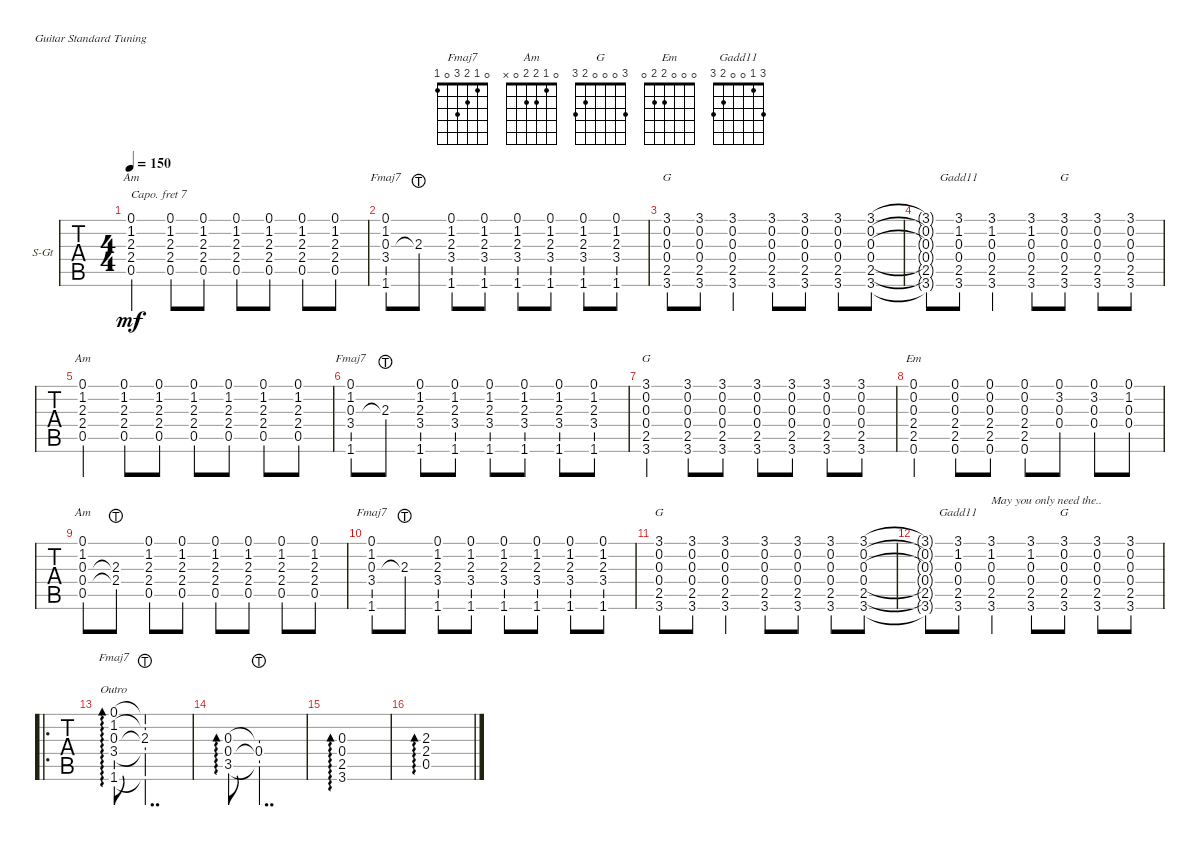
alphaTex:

\defaultSystemsLayout 4
\bracketExtendMode groupsimilarinstruments
\firstSystemTrackNameOrientation horizontal
\otherSystemsTrackNameOrientation horizontal
\track ("Let Her Go" "S-Gt") {instrument acousticguitarsteel}
\staff {tabs}
\capo 7
\tuning (E4 B3 G3 D3 A2 E2)
\chord ("Fmaj7" 0 1 2 3 0 1)
\chord ("Am" 0 1 2 2 0 x)
\chord ("G" 3 0 0 0 2 3)
\chord ("Em" 0 0 0 2 2 0)
\chord ("Gadd11" 3 1 0 0 2 3)
\ts (4 4)
\tempo 150
\clef g2
\ks c
(0.1 1.2 2.3 2.4 0.5).4{ch "Am" dy mf} (0.1 1.2 2.3 2.4 0.5).8 (0.1 1.2 2.3 2.4 0.5).8 (0.1 1.2 2.3 2.4 0.5).8 (0.1 1.2 2.3 2.4 0.5).8 (0.1 1.2 2.3 2.4 0.5).8 (0.1 1.2 2.3 2.4 0.5).8 |
(1.6 3.4 0.3 1.2 0.1).8{ch "Fmaj7"} 2.3{lht}.8 (1.6 3.4 2.3 1.2 0.1).8 (1.6 3.4 2.3 1.2 0.1).8 (1.6 3.4 2.3 1.2 0.1).8 (1.6 3.4 2.3 1.2 0.1).8 (1.6 3.4 2.3 1.2 0.1).8 (1.6 3.4 2.3 1.2 0.1).8 |
(3.1 0.2 0.3 0.4 2.5 3.6).8{ch "G"} (3.1 0.2 0.3 0.4 2.5 3.6).8 (3.1 0.2 0.3 0.4 2.5 3.6).4 (3.1 0.2 0.3 0.4 2.5 3.6).8 (3.1 0.2 0.3 0.4 2.5 3.6).8 (3.1 0.2 0.3 0.4 2.5 3.6).8 (3.1 0.2 0.3 0.4 2.5 3.6).8 |
(3.1{t} 0.2{t} 0.3{t} 0.4{t} 2.5{t} 3.6{t}).8 (3.1 1.2 0.3 0.4 2.5 3.6).8{ch "Gadd11"} (3.1 1.2 0.3 0.4 2.5 3.6).4 (3.1 1.2 0.3 0.4 2.5 3.6).8 (3.1 0.2 0.3 0.4 2.5 3.6).8{ch "G"} (3.1 0.2 0.3 0.4 2.5 3.6).8 (3.1 0.2 0.3 0.4 2.5 3.6).8 |
(0.1 1.2 2.3 2.4 0.5).4{ch "Am"} (0.1 1.2 2.3 2.4 0.5).8 (0.1 1.2 2.3 2.4 0.5).8 (0.1 1.2 2.3 2.4 0.5).8 (0.1 1.2 2.3 2.4 0.5).8 (0.1 1.2 2.3 2.4 0.5).8 (0.1 1.2 2.3 2.4 0.5).8 |
(1.6 3.4 0.3 1.2 0.1).8{ch "Fmaj7"} 2.3{lht}.8 (1.6 3.4 2.3 1.2 0.1).8 (1.6 3.4 2.3 1.2 0.1).8 (1.6 3.4 2.3 1.2 0.1).8 (1.6 3.4 2.3 1.2 0.1).8 (1.6 3.4 2.3 1.2 0.1).8 (1.6 3.4 2.3 1.2 0.1).8 |
(3.1 0.2 0.3 0.4 2.5 3.6).4{ch "G"} (3.1 0.2 0.3 0.4 2.5 3.6).8 (3.1 0.2 0.3 0.4 2.5 3.6).8 (3.1 0.2 0.3 0.4 2.5 3.6).8 (3.1 0.2 0.3 0.4 2.5 3.6).8 (3.1 0.2 0.3 0.4 2.5 3.6).8 (3.1 0.2 0.3 0.4 2.5 3.6).8 |
(0.1 0.2 0.3 2.4 2.5 0.6).4{ch "Em"} (0.6 2.5 2.4 0.3 0.2 0.1).8 (0.6 2.5 2.4 0.3 0.2 0.1).8 (0.6 2.5 2.4 0.3 0.2 0.1).8 (0.1 3.2 0.3 0.4).8 (0.1 3.2 0.3 0.4).8 (0.1 1.2 0.3 0.4).8 |
(0.1 1.2 0.3 0.4 0.5).8{ch "Am"} (2.4{lht} 2.3{lht}).8 (0.1 1.2 2.3 2.4 0.5).8 (0.1 1.2 2.3 2.4 0.5).8 (0.1 1.2 2.3 2.4 0.5).8 (0.1 1.2 2.3 2.4 0.5).8 (0.1 1.2 2.3 2.4 0.5).8 (0.1 1.2 2.3 2.4 0.5).8 |
(1.6 3.4 0.3 1.2 0.1).8{ch "Fmaj7"} 2.3{lht}.8 (1.6 3.4 2.3 1.2 0.1).8 (1.6 3.4 2.3 1.2 0.1).8 (1.6 3.4 2.3 1.2 0.1).8 (1.6 3.4 2.3 1.2 0.1).8 (1.6 3.4 2.3 1.2 0.1).8 (1.6 3.4 2.3 1.2 0.1).8 |
(3.1 0.2 0.3 0.4 2.5 3.6).8{ch "G"} (3.1 0.2 0.3 0.4 2.5 3.6).8 (3.1 0.2 0.3 0.4 2.5 3.6).4 (3.1 0.2 0.3 0.4 2.5 3.6).8 (3.1 0.2 0.3 0.4 2.5 3.6).8 (3.1 0.2 0.3 0.4 2.5 3.6).8 (3.1 0.2 0.3 0.4 2.5 3.6).8 |
(3.1{t} 0.2{t} 0.3{t} 0.4{t} 2.5{t} 3.6{t}).8 (3.1 1.2 0.3 0.4 2.5 3.6).8{ch "Gadd11"} (3.1 1.2 0.3 0.4 2.5 3.6).4{txt "May you only need the.."} (3.1 1.2 0.3 0.4 2.5 3.6).8 (3.1 0.2 0.3 0.4 2.5 3.6).8{ch "G"} (3.1 0.2 0.3 0.4 2.5 3.6).8 (3.1 0.2 0.3 0.4 2.5 3.6).8 |
\ro
(1.6 3.4 0.3 1.2 0.1).8{ad 240 ch "Fmaj7" lyrics (0 "") lyrics (1 "") lyrics (2 "") lyrics (3 "Outro") lyrics (4 "")} (2.3{lht} 1.2{t} 0.1{t} 3.4{t} 1.6{t}).2{dd} |
(3.5 0.4 0.3).8{ad 0} (0.4{lht} 3.5{t} 0.3{t}).2{dd} |
(3.6 2.5 0.4 0.3).1{ad 0} |
(2.3 2.4 0.5).1{ad 0}
